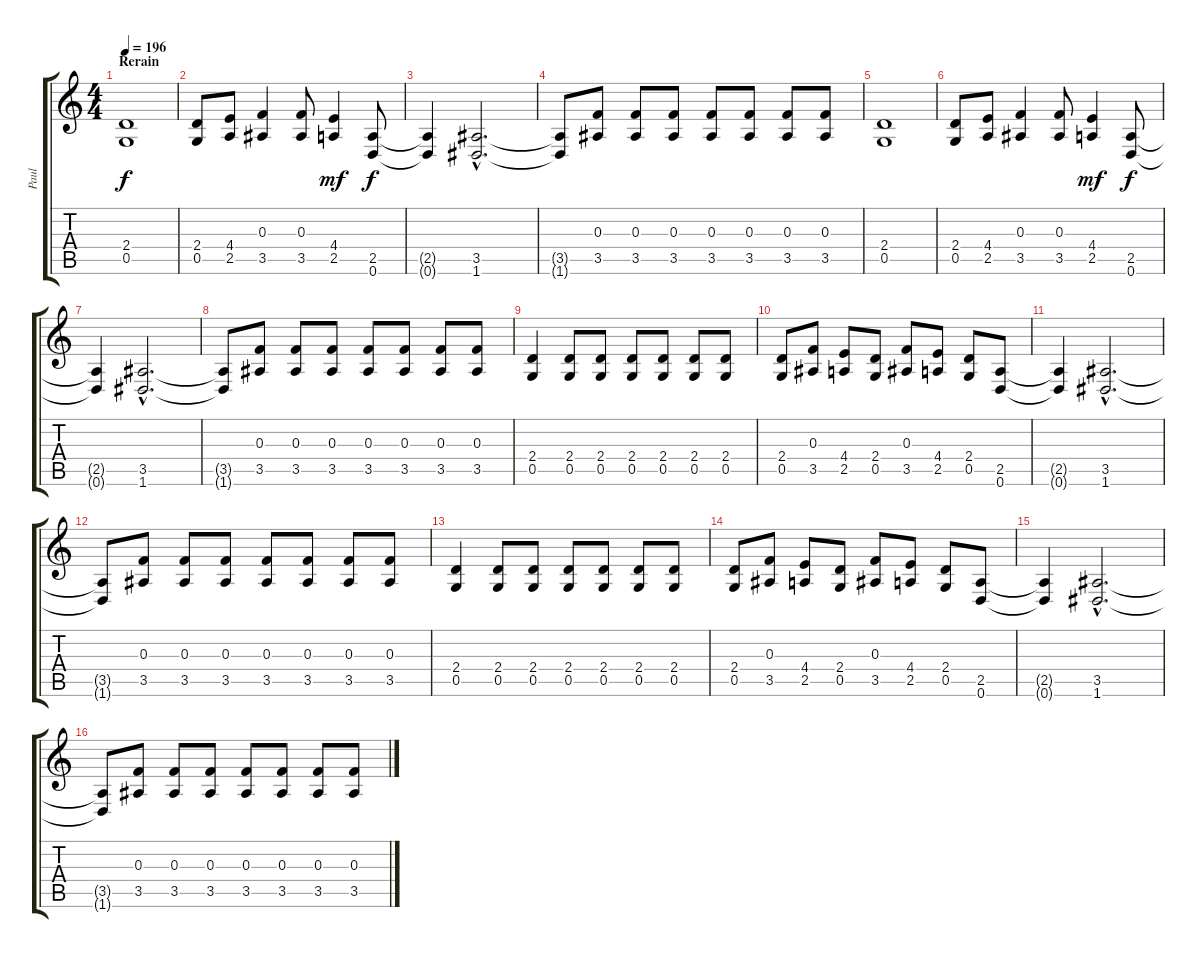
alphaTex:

\track ("Paul" "Paul") {instrument distortionguitar}
\staff {score tabs}
\tuning (D4 A3 F3 C3 G2 D2) {hide}
\ts (4 4)
\section ("" "Rerain")
\tempo 196
\clef g2
\ks c
(2.4 0.5).1{dy f} |
(2.4 0.5).8 (4.4 2.5).8 (0.3 3.5).4 (0.3 3.5).8 (4.4 2.5).4{dy mf} (2.5 0.6).8{dy f} |
(2.5{t} 0.6{t}).4 (3.5{hac} 1.6{hac}).2{d} |
(3.5{t} 1.6{t}).8 (0.3 3.5).8 (0.3 3.5).8 (0.3 3.5).8 (0.3 3.5).8 (0.3 3.5).8 (0.3 3.5).8 (0.3 3.5).8 |
(2.4 0.5).1 |
(2.4 0.5).8 (4.4 2.5).8 (0.3 3.5).4 (0.3 3.5).8 (4.4 2.5).4{dy mf} (2.5 0.6).8{dy f} |
(2.5{t} 0.6{t}).4 (3.5{hac} 1.6{hac}).2{d} |
(3.5{t} 1.6{t}).8 (0.3 3.5).8 (0.3 3.5).8 (0.3 3.5).8 (0.3 3.5).8 (0.3 3.5).8 (0.3 3.5).8 (0.3 3.5).8 |
(2.4 0.5).4 (2.4 0.5).8 (2.4 0.5).8 (2.4 0.5).8 (2.4 0.5).8 (2.4 0.5).8 (2.4 0.5).8 |
(2.4 0.5).8 (0.3 3.5).8 (4.4 2.5).8 (2.4 0.5).8 (0.3 3.5).8 (4.4 2.5).8 (2.4 0.5).8 (2.5 0.6).8 |
(2.5{t} 0.6{t}).4 (3.5{hac} 1.6{hac}).2{d} |
(3.5{t} 1.6{t}).8 (0.3 3.5).8 (0.3 3.5).8 (0.3 3.5).8 (0.3 3.5).8 (0.3 3.5).8 (0.3 3.5).8 (0.3 3.5).8 |
(2.4 0.5).4 (2.4 0.5).8 (2.4 0.5).8 (2.4 0.5).8 (2.4 0.5).8 (2.4 0.5).8 (2.4 0.5).8 |
(2.4 0.5).8 (0.3 3.5).8 (4.4 2.5).8 (2.4 0.5).8 (0.3 3.5).8 (4.4 2.5).8 (2.4 0.5).8 (2.5 0.6).8 |
(2.5{t} 0.6{t}).4 (3.5{hac} 1.6{hac}).2{d} |
(3.5{t} 1.6{t}).8 (0.3 3.5).8 (0.3 3.5).8 (0.3 3.5).8 (0.3 3.5).8 (0.3 3.5).8 (0.3 3.5).8 (0.3 3.5).8
